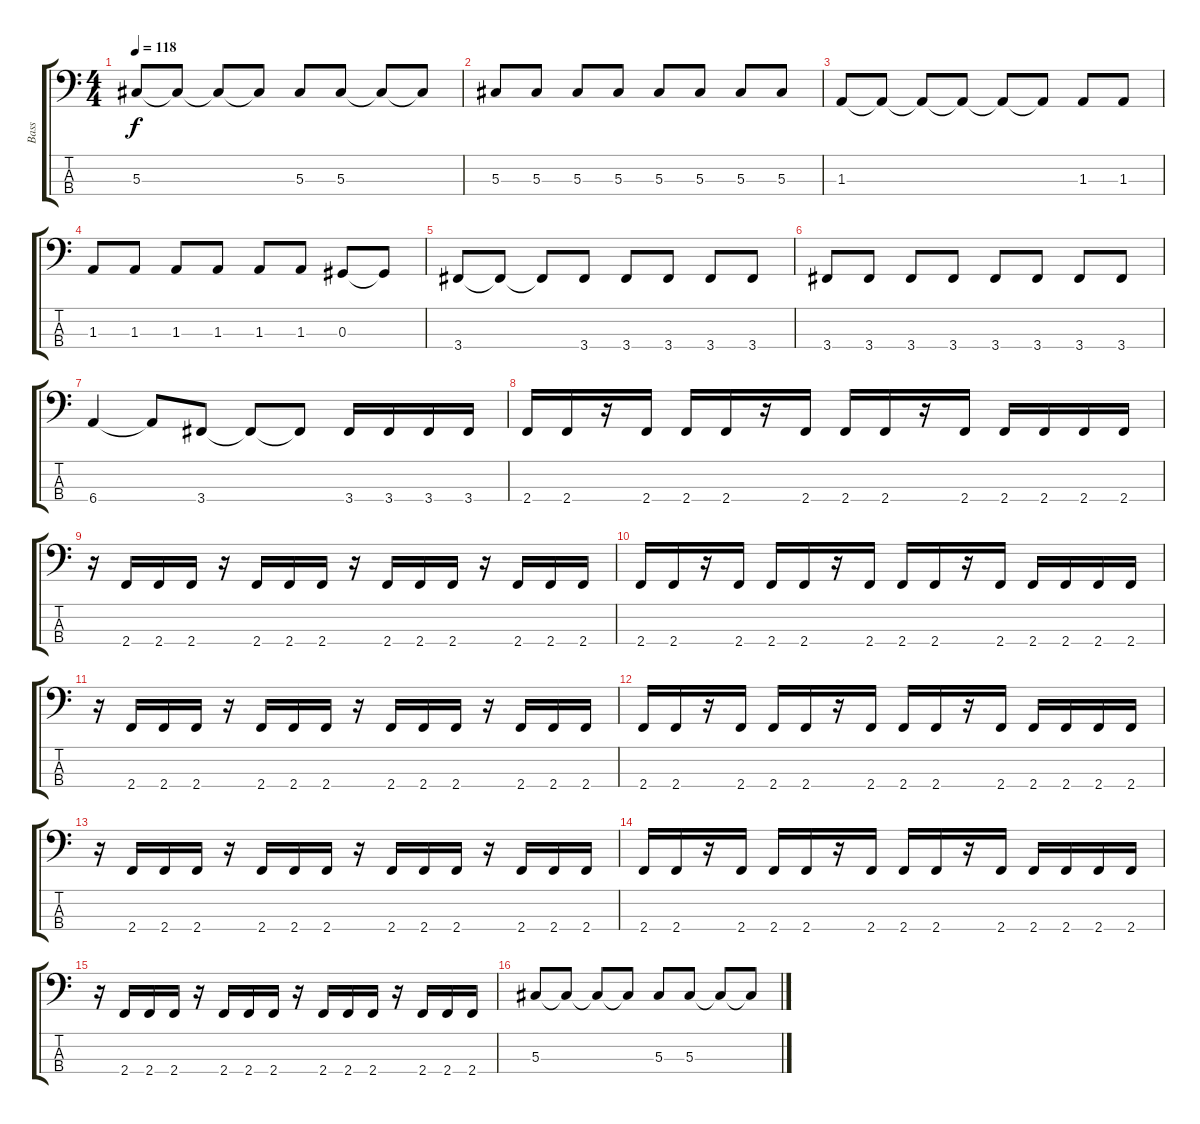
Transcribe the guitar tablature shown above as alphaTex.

\track ("Bass" "Bass") {instrument electricbasspick}
\staff {score tabs}
\tuning (Gb2 Db2 Ab1 Eb1) {hide}
\ts (4 4)
\tempo 118
\clef f4
\ks c
5.3.8{dy f} 5.3{t}.8 5.3{t}.8 5.3{t}.8 5.3.8 5.3.8 5.3{t}.8 5.3{t}.8 |
5.3.8 5.3.8 5.3.8 5.3.8 5.3.8 5.3.8 5.3.8 5.3.8 |
1.3.8 1.3{t}.8 1.3{t}.8 1.3{t}.8 1.3{t}.8 1.3{t}.8 1.3.8 1.3.8 |
1.3.8 1.3.8 1.3.8 1.3.8 1.3.8 1.3.8 0.3.8 0.3{t}.8 |
3.4.8 3.4{t}.8 3.4{t}.8 3.4.8 3.4.8 3.4.8 3.4.8 3.4.8 |
3.4.8 3.4.8 3.4.8 3.4.8 3.4.8 3.4.8 3.4.8 3.4.8 |
6.4.4 6.4{t}.8 3.4.8 3.4{t}.8 3.4{t}.8 3.4.16 3.4.16 3.4.16 3.4.16 |
2.4.16 2.4.16 r.16 2.4.16 2.4.16 2.4.16 r.16 2.4.16 2.4.16 2.4.16 r.16 2.4.16 2.4.16 2.4.16 2.4.16 2.4.16 |
r.16 2.4.16 2.4.16 2.4.16 r.16 2.4.16 2.4.16 2.4.16 r.16 2.4.16 2.4.16 2.4.16 r.16 2.4.16 2.4.16 2.4.16 |
2.4.16 2.4.16 r.16 2.4.16 2.4.16 2.4.16 r.16 2.4.16 2.4.16 2.4.16 r.16 2.4.16 2.4.16 2.4.16 2.4.16 2.4.16 |
r.16 2.4.16 2.4.16 2.4.16 r.16 2.4.16 2.4.16 2.4.16 r.16 2.4.16 2.4.16 2.4.16 r.16 2.4.16 2.4.16 2.4.16 |
2.4.16 2.4.16 r.16 2.4.16 2.4.16 2.4.16 r.16 2.4.16 2.4.16 2.4.16 r.16 2.4.16 2.4.16 2.4.16 2.4.16 2.4.16 |
r.16 2.4.16 2.4.16 2.4.16 r.16 2.4.16 2.4.16 2.4.16 r.16 2.4.16 2.4.16 2.4.16 r.16 2.4.16 2.4.16 2.4.16 |
2.4.16 2.4.16 r.16 2.4.16 2.4.16 2.4.16 r.16 2.4.16 2.4.16 2.4.16 r.16 2.4.16 2.4.16 2.4.16 2.4.16 2.4.16 |
r.16 2.4.16 2.4.16 2.4.16 r.16 2.4.16 2.4.16 2.4.16 r.16 2.4.16 2.4.16 2.4.16 r.16 2.4.16 2.4.16 2.4.16 |
5.3.8 5.3{t}.8 5.3{t}.8 5.3{t}.8 5.3.8 5.3.8 5.3{t}.8 5.3{t}.8
